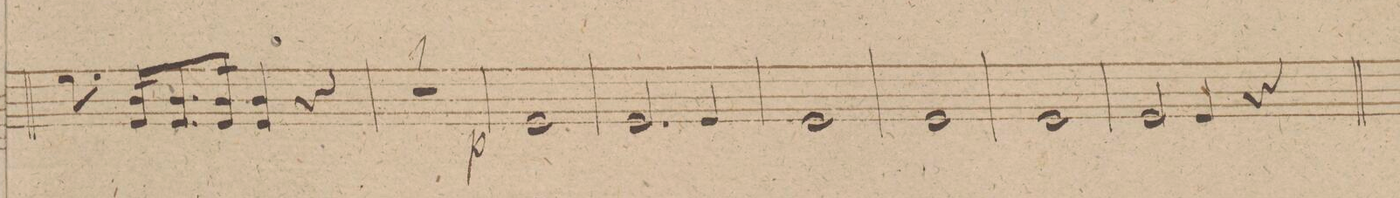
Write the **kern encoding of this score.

**kern	**dynam
*I"Viola.	*
*clefC3	*
*k[f#c#g#d#]	*
*met(c)	*
*M4/4	*
8.f#\	.
16c#/KL 16F#/	.
8.c#/ 8.F#/	.
16c#/Jk 16F#/	.
4c#/ 4F#/	.
4r	.
=60	=60
1r	.
=61	=61
1F#/	p
=62	=62
2.F#/	.
4F#/	.
=63	=63
1F#/	.
=64	=64
1F#/	.
=65	=65
1F#/	.
=66	=66
2F#/	.
4F#/	.
4r	.
=67	=67
*-	*-
